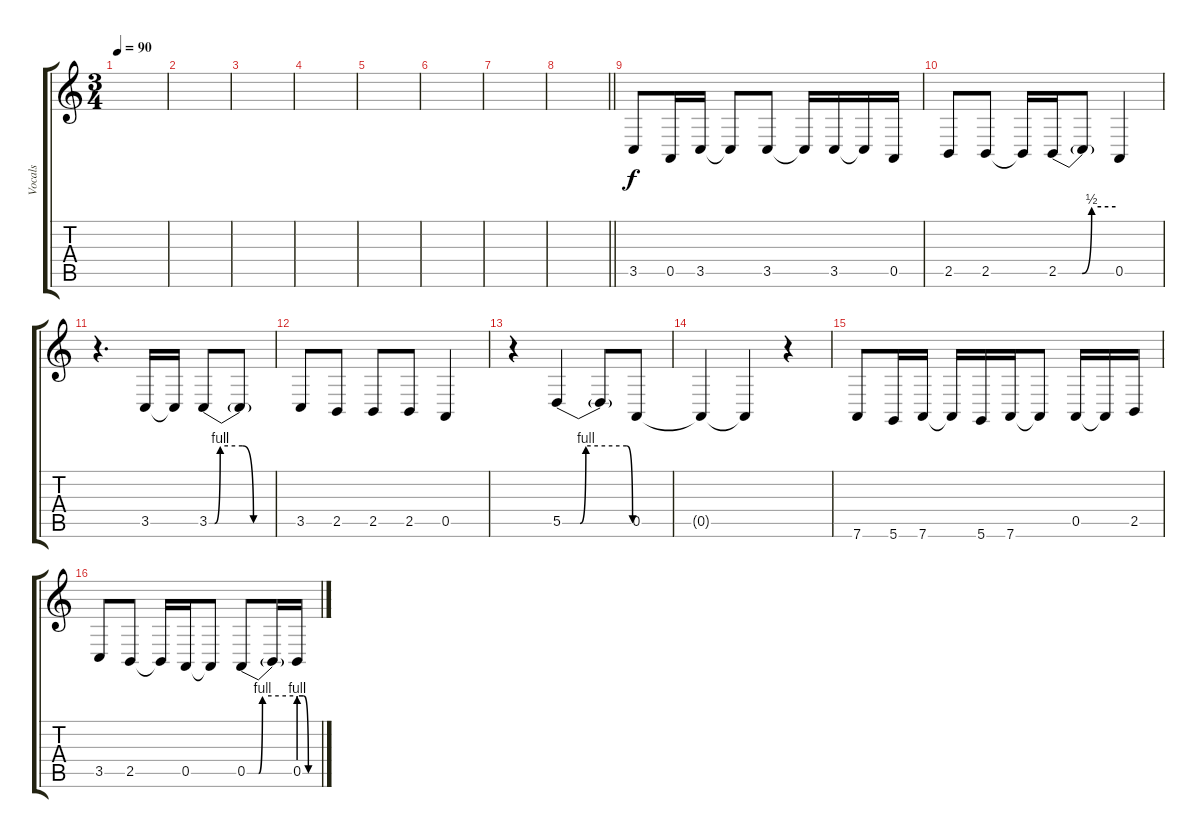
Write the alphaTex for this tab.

\track ("Vocals" "Vocals") {instrument clarinet}
\staff {score tabs}
\tuning (E4 B3 G3 D3 A2 D2) {hide}
\ts (3 4)
\tempo 90
\clef g2
\ks c
|
|
|
|
|
|
|
\barLineRight lightlight
|
\section ("" "")
3.5.8 0.5.16 3.5.16 3.5{t}.8 3.5.8 3.5{t}.16 3.5.16 3.5{t}.16 0.5.16 |
2.5.8 2.5.8 2.5{t}.16 2.5{be (custom 0 0 25 0 35 2 60 2)}.16 2.5{t}.8 0.5.4 |
r.4{d} 3.5.16 3.5{t}.16 3.5{be (custom 0 0 5 0 10 4 30 4 40 0 60 0)}.8 3.5{t}.8 |
3.5.8 2.5.8 2.5.8 2.5.8 0.5.4 |
r.4 5.5{be (custom 0 0 15 0 20 4 55 4 60 0)}.4 5.5{t}.8 0.5.8 |
0.5{t}.4 0.5{t}.4 r.4 |
7.6.8 5.6.16 7.6.16 7.6{t}.16 5.6.16 7.6.16 7.6{t}.8 0.5.16 0.5{t}.16 2.5.16 |
3.5.8 2.5.8 2.5{t}.16 0.5.16 0.5{t}.8 0.5{be (custom 0 0 15 0 20 4 60 4)}.8 0.5{t}.16 0.5{be (custom 0 4 15 4 30 0 60 0)}.16
